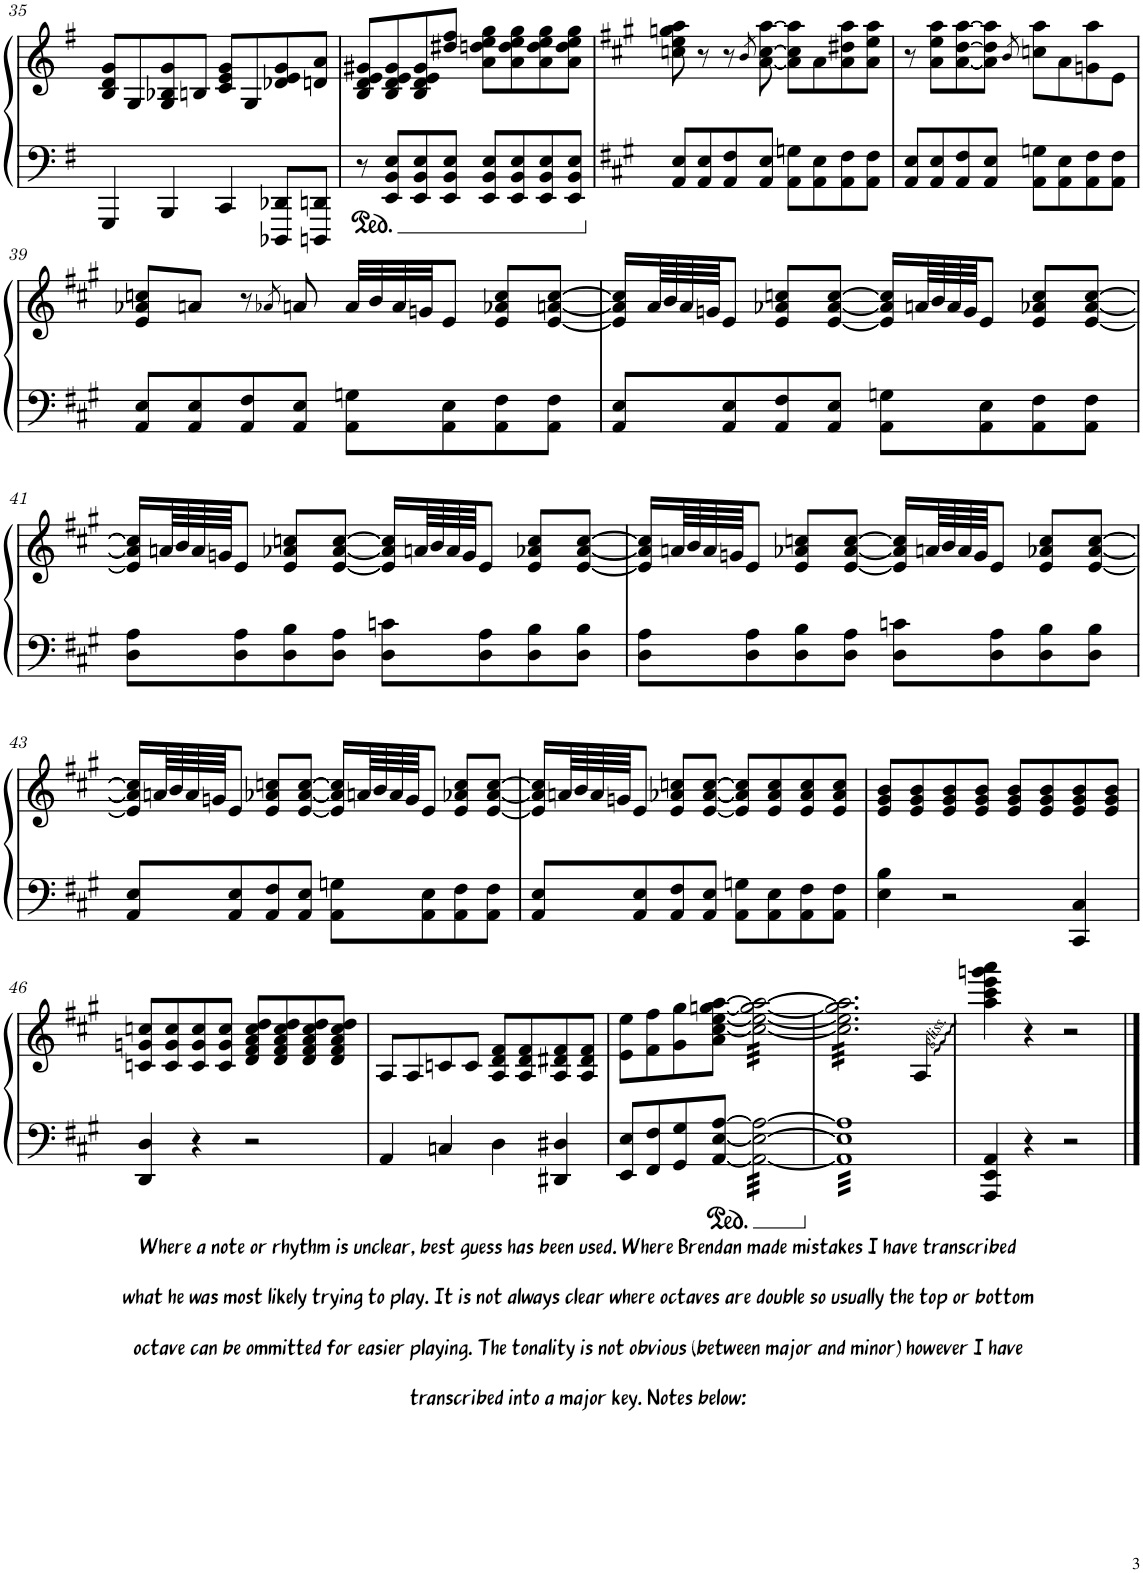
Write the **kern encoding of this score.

**kern	**kern
*part1	*part1
*staff2	*staff1
*I"Piano	*
*I'Pno.	*
!!LO:PB:g=z
*clefF4	*clefG2
*k[f#]	*k[f#]
*M4/4	*M4/4
=35	=35
4GGG/	8B/ 8d/ 8g/L
.	8G/
4BBB/	8G/ 8B-X/ 8g/
.	8Bn/J
4CC/	8c/ 8e/ 8g/L
.	8G/
8DDD-X/ 8DD-X/L	8d-X/ 8e/ 8g/
8DDDn/ 8DDn/J	8dn/ 8a/J
=36	=36
8r	8B/ 8d/ 8e/ 8g#X/L
8EE/ 8BB/ 8E/L	8B/ 8d/ 8e/ 8g#/
8EE/ 8BB/ 8E/	8B/ 8d/ 8e/ 8g#/
8EE/ 8BB/ 8E/J	8dd#X/ 8ff#/J
8EE/ 8BB/ 8E/L	8a\ 8ddn\ 8ee\ 8gg\L
8EE/ 8BB/ 8E/	8a\ 8dd\ 8ee\ 8gg\
8EE/ 8BB/ 8E/	8a\ 8dd\ 8ee\ 8gg\
8EE/ 8BB/ 8E/J	8a\ 8dd\ 8ee\ 8gg\J
=37	=37
*k[f#c#g#]	*k[f#c#g#]
8AA/ 8E/L	8ccn\ 8ee\ 8ggn\ 8aa\
8AA/ 8E/	8r
8AA/ 8F#/	8r
.	8qb/
8AA/ 8E/J	[8a\ [8cc\ [8aa\
8AA\ 8Gn\L	8a\] 8cc\] 8aa\]L
8AA\ 8E\	8a\
8AA\ 8F#\	8a\ 8dd#X\ 8aa\
8AA\ 8F#\J	8a\ 8ee\ 8aa\J
=38	=38
8AA/ 8E/L	8r
8AA/ 8E/	8a\ 8ee\ 8aa\L
8AA/ 8F#/	[8a\ [8dd\ [8aa\
8AA/ 8E/J	8a\] 8dd\] 8aa\]J
.	8qb/
8AA\ 8Gn\L	8ccn\ 8aa\L
8AA\ 8E\	8a\
8AA\ 8F#\	8gn\ 8aa\
8AA\ 8F#\J	8e\J
!!LO:LB:g=z
=39	=39
8AA/ 8E/L	8e/ 8a-X/ 8ccn/L
8AA/ 8E/	8an/J
8AA/ 8F#/	8r
.	8qa-X/
8AA/ 8E/J	8an/
8AA\ 8Gn\L	32a/LLL
.	32b/
.	32a/
.	32gn/JJ
8AA\ 8E\	8e/J
8AA\ 8F#\	8e/ 8a-X/ 8cc/L
8AA\ 8F#\J	[8e/ [8an/ [8cc/J
=40	=40
8AA/ 8E/L	16e/] 16a/] 16cc/]LL
.	64a/LL
.	64b/
.	64a/
.	64gn/JJJ
8AA/ 8E/	8e/J
8AA/ 8F#/	8e/ 8a-X/ 8ccn/L
8AA/ 8E/J	[8e/ [8a-/ [8cc/J
8AA\ 8Gn\L	16e/] 16a-/] 16cc/]LL
.	64an/LL
.	64b/
.	64a/
.	64g/JJJ
8AA\ 8E\	8e/J
8AA\ 8F#\	8e/ 8a-X/ 8cc/L
8AA\ 8F#\J	[8e/ [8a-/ [8cc/J
!!LO:LB:g=z
=41	=41
8D\ 8A\L	16e/] 16a-/] 16cc/]LL
.	64an/LL
.	64b/
.	64a/
.	64gn/JJJ
8D\ 8A\	8e/J
8D\ 8B\	8e/ 8a-X/ 8ccn/L
8D\ 8A\J	[8e/ [8a-/ [8cc/J
8D\ 8cn\L	16e/] 16a-/] 16cc/]LL
.	64an/LL
.	64b/
.	64a/
.	64g/JJJ
8D\ 8A\	8e/J
8D\ 8B\	8e/ 8a-X/ 8cc/L
8D\ 8B\J	[8e/ [8a-/ [8cc/J
=42	=42
8D\ 8A\L	16e/] 16a-/] 16cc/]LL
.	64an/LL
.	64b/
.	64a/
.	64gn/JJJ
8D\ 8A\	8e/J
8D\ 8B\	8e/ 8a-X/ 8ccn/L
8D\ 8A\J	[8e/ [8a-/ [8cc/J
8D\ 8cn\L	16e/] 16a-/] 16cc/]LL
.	64an/LL
.	64b/
.	64a/
.	64g/JJJ
8D\ 8A\	8e/J
8D\ 8B\	8e/ 8a-X/ 8cc/L
8D\ 8B\J	[8e/ [8a-/ [8cc/J
!!LO:LB:g=z
=43	=43
8AA/ 8E/L	16e/] 16a-/] 16cc/]LL
.	64an/LL
.	64b/
.	64a/
.	64gn/JJJ
8AA/ 8E/	8e/J
8AA/ 8F#/	8e/ 8a-X/ 8ccn/L
8AA/ 8E/J	[8e/ [8a-/ [8cc/J
8AA\ 8Gn\L	16e/] 16a-/] 16cc/]LL
.	64an/LL
.	64b/
.	64a/
.	64g/JJJ
8AA\ 8E\	8e/J
8AA\ 8F#\	8e/ 8a-X/ 8cc/L
8AA\ 8F#\J	[8e/ [8a-/ [8cc/J
=44	=44
8AA/ 8E/L	16e/] 16a-/] 16cc/]LL
.	64an/LL
.	64b/
.	64a/
.	64gn/JJJ
8AA/ 8E/	8e/J
8AA/ 8F#/	8e/ 8a-X/ 8ccn/L
8AA/ 8E/J	[8e/ [8a-/ [8cc/J
8AA\ 8Gn\L	8e/] 8a-/] 8cc/]L
8AA\ 8E\	8e/ 8a-/ 8cc/
8AA\ 8F#\	8e/ 8a-/ 8cc/
8AA\ 8F#\J	8e/ 8a-/ 8cc/J
=45	=45
4E\ 4B\	8e/ 8g#/ 8b/L
.	8e/ 8g#/ 8b/
2r	8e/ 8g#/ 8b/
.	8e/ 8g#/ 8b/J
.	8e/ 8g#/ 8b/L
.	8e/ 8g#/ 8b/
4CC#/ 4C#/	8e/ 8g#/ 8b/
.	8e/ 8g#/ 8b/J
!!LO:LB:g=z
=46	=46
!LO:TX:b:t=Where a note or rhythm is unclear, best guess has been used. Where Brendan made mistakes I have transcribed	!
!LO:TX:b:t=what he was most likely trying to play. It is not always clear where octaves are double so usually the top or bottom	!
!LO:TX:b:t=octave can be ommitted for easier playing. The tonality is not obvious (between major and minor) however I have	!
!LO:TX:b:t=transcribed into a major key. Notes below&colon;	!
4DD/ 4D/	8cn/ 8gn/ 8ccn/L
.	8c/ 8g/ 8cc/
4r	8c/ 8g/ 8cc/
.	8c/ 8g/ 8cc/J
2r	8d/ 8f#/ 8a/ 8cc/ 8dd/L
.	8d/ 8f#/ 8a/ 8cc/ 8dd/
.	8d/ 8f#/ 8a/ 8cc/ 8dd/
.	8d/ 8f#/ 8a/ 8cc/ 8dd/J
=47	=47
4AA/	8A/L
.	8A/
4Cn/	8cn/
.	8c/J
4D\	8A/ 8d/ 8f#/L
.	8A/ 8d/ 8f#/
4DD#X/ 4D#X/	8A/ 8d#X/ 8f#/
.	8A/ 8d#/ 8f#/J
=48	=48
8EE/ 8E/L	8e\ 8ee\L
8FF#/ 8F#/	8f#\ 8ff#\
8GG#/ 8G#/	8g#\ 8gg#\
[8AA/ [8E/ [8A/J	8a\ [8cc#\ [8ee\ [8ggn\ [8aa\J
*tremolo	*
*	*tremolo
32AA\ 32E\ 32A\LLL	32cc#\ 32ee\ 32gg\ 32aa\LLL
32AA\ 32E\ 32A\	32cc#\ 32ee\ 32gg\ 32aa\
32AA\ 32E\ 32A\	32cc#\ 32ee\ 32gg\ 32aa\
32AA\ 32E\ 32A\	32cc#\ 32ee\ 32gg\ 32aa\
32AA\ 32E\ 32A\	32cc#\ 32ee\ 32gg\ 32aa\
32AA\ 32E\ 32A\	32cc#\ 32ee\ 32gg\ 32aa\
32AA\ 32E\ 32A\	32cc#\ 32ee\ 32gg\ 32aa\
32AA\ 32E\ 32A\	32cc#\ 32ee\ 32gg\ 32aa\
32AA\ 32E\ 32A\	32cc#\ 32ee\ 32gg\ 32aa\
32AA\ 32E\ 32A\	32cc#\ 32ee\ 32gg\ 32aa\
32AA\ 32E\ 32A\	32cc#\ 32ee\ 32gg\ 32aa\
32AA\ 32E\ 32A\	32cc#\ 32ee\ 32gg\ 32aa\
32AA\ 32E\ 32A\	32cc#\ 32ee\ 32gg\ 32aa\
32AA\ 32E\ 32A\	32cc#\ 32ee\ 32gg\ 32aa\
32AA\ 32E\ 32A\	32cc#\ 32ee\ 32gg\ 32aa\
32AA\ 32E\ 32A\JJJ	32cc#\ 32ee\ 32gg\ 32aa\JJJ
=49	=49
32AA] 32E] 32A]LLL	32cc#\] 32ee\] 32gg\] 32aa\]LLL
32AA 32E 32A	32cc#\ 32ee\ 32gg\ 32aa\
32AA 32E 32A	32cc#\ 32ee\ 32gg\ 32aa\
32AA 32E 32A	32cc#\ 32ee\ 32gg\ 32aa\
32AA 32E 32A	32cc#\ 32ee\ 32gg\ 32aa\
32AA 32E 32A	32cc#\ 32ee\ 32gg\ 32aa\
32AA 32E 32A	32cc#\ 32ee\ 32gg\ 32aa\
32AA 32E 32A	32cc#\ 32ee\ 32gg\ 32aa\
32AA 32E 32A	32cc#\ 32ee\ 32gg\ 32aa\
32AA 32E 32A	32cc#\ 32ee\ 32gg\ 32aa\
32AA 32E 32A	32cc#\ 32ee\ 32gg\ 32aa\
32AA 32E 32A	32cc#\ 32ee\ 32gg\ 32aa\
32AA 32E 32A	32cc#\ 32ee\ 32gg\ 32aa\
32AA 32E 32A	32cc#\ 32ee\ 32gg\ 32aa\
32AA 32E 32A	32cc#\ 32ee\ 32gg\ 32aa\
32AA 32E 32A	32cc#\ 32ee\ 32gg\ 32aa\
32AA 32E 32A	32cc#\ 32ee\ 32gg\ 32aa\
32AA 32E 32A	32cc#\ 32ee\ 32gg\ 32aa\
32AA 32E 32A	32cc#\ 32ee\ 32gg\ 32aa\
32AA 32E 32A	32cc#\ 32ee\ 32gg\ 32aa\
32AA 32E 32A	32cc#\ 32ee\ 32gg\ 32aa\
32AA 32E 32A	32cc#\ 32ee\ 32gg\ 32aa\
32AA 32E 32A	32cc#\ 32ee\ 32gg\ 32aa\
32AA 32E 32A	32cc#\ 32ee\ 32gg\ 32aa\JJJ
*	*Xtremolo
32AA 32E 32A	4A/
32AA 32E 32A	.
32AA 32E 32A	.
32AA 32E 32A	.
32AA 32E 32A	.
32AA 32E 32A	.
32AA 32E 32A	.
32AA 32E 32AJJJ	.
*Xtremolo	*
=50	=50
4AAA/ 4EE/ 4AA/	4aa\ 4ccc#\ 4eee\ 4gggn\ 4aaa\
4r	4r
2r	2r
==	==
*-	*-
